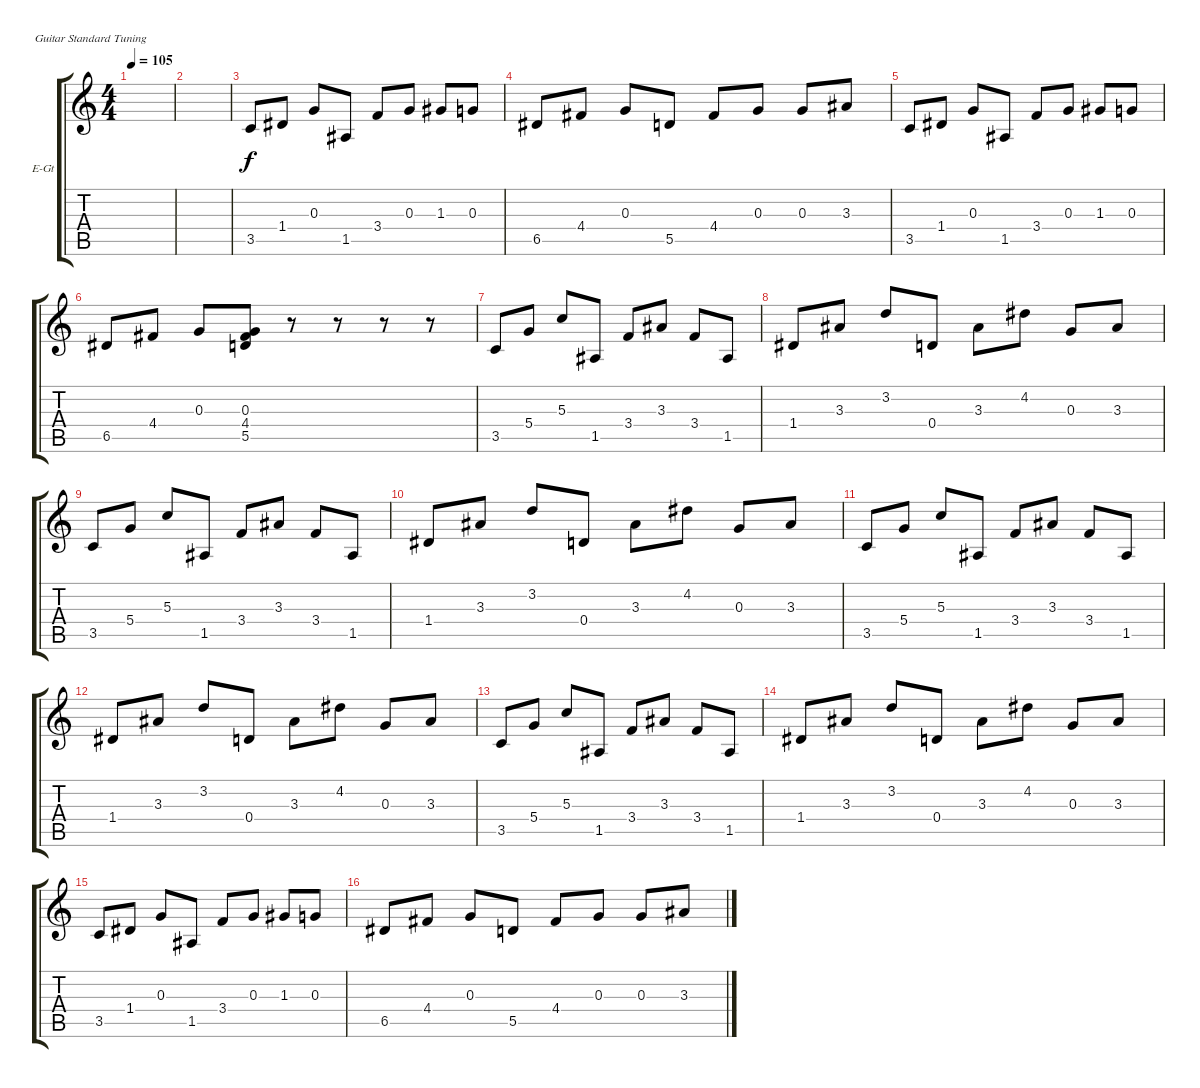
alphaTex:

\defaultSystemsLayout 4
\bracketExtendMode groupsimilarinstruments
\firstSystemTrackNameOrientation horizontal
\otherSystemsTrackNameOrientation horizontal
\track ("Noize MC" "E-Gt") {instrument electricguitarclean}
\staff {score tabs}
\tuning (E4 B3 G3 D3 A2 E2)
\ts (4 4)
\tempo 105
\clef g2
\ks c
|
|
3.5.8 1.4.8 0.3.8 1.5.8 3.4.8 0.3.8 1.3.8 0.3.8 |
6.5.8 4.4.8 0.3.8 5.5.8 4.4.8 0.3.8 0.3.8 3.3.8 |
3.5.8 1.4.8 0.3.8 1.5.8 3.4.8 0.3.8 1.3.8 0.3.8 |
6.5.8 4.4.8 0.3.8 (5.5 4.4 0.3).8 r.8 r.8 r.8 r.8 |
3.5.8 5.4.8 5.3.8 1.5.8 3.4.8 3.3.8 3.4.8 1.5.8 |
1.4.8 3.3.8 3.2.8 0.4.8 3.3.8 4.2.8 0.3.8 3.3.8 |
3.5.8 5.4.8 5.3.8 1.5.8 3.4.8 3.3.8 3.4.8 1.5.8 |
1.4.8 3.3.8 3.2.8 0.4.8 3.3.8 4.2.8 0.3.8 3.3.8 |
3.5.8 5.4.8 5.3.8 1.5.8 3.4.8 3.3.8 3.4.8 1.5.8 |
1.4.8 3.3.8 3.2.8 0.4.8 3.3.8 4.2.8 0.3.8 3.3.8 |
3.5.8 5.4.8 5.3.8 1.5.8 3.4.8 3.3.8 3.4.8 1.5.8 |
1.4.8 3.3.8 3.2.8 0.4.8 3.3.8 4.2.8 0.3.8 3.3.8 |
3.5.8 1.4.8 0.3.8 1.5.8 3.4.8 0.3.8 1.3.8 0.3.8 |
6.5.8 4.4.8 0.3.8 5.5.8 4.4.8 0.3.8 0.3.8 3.3.8
